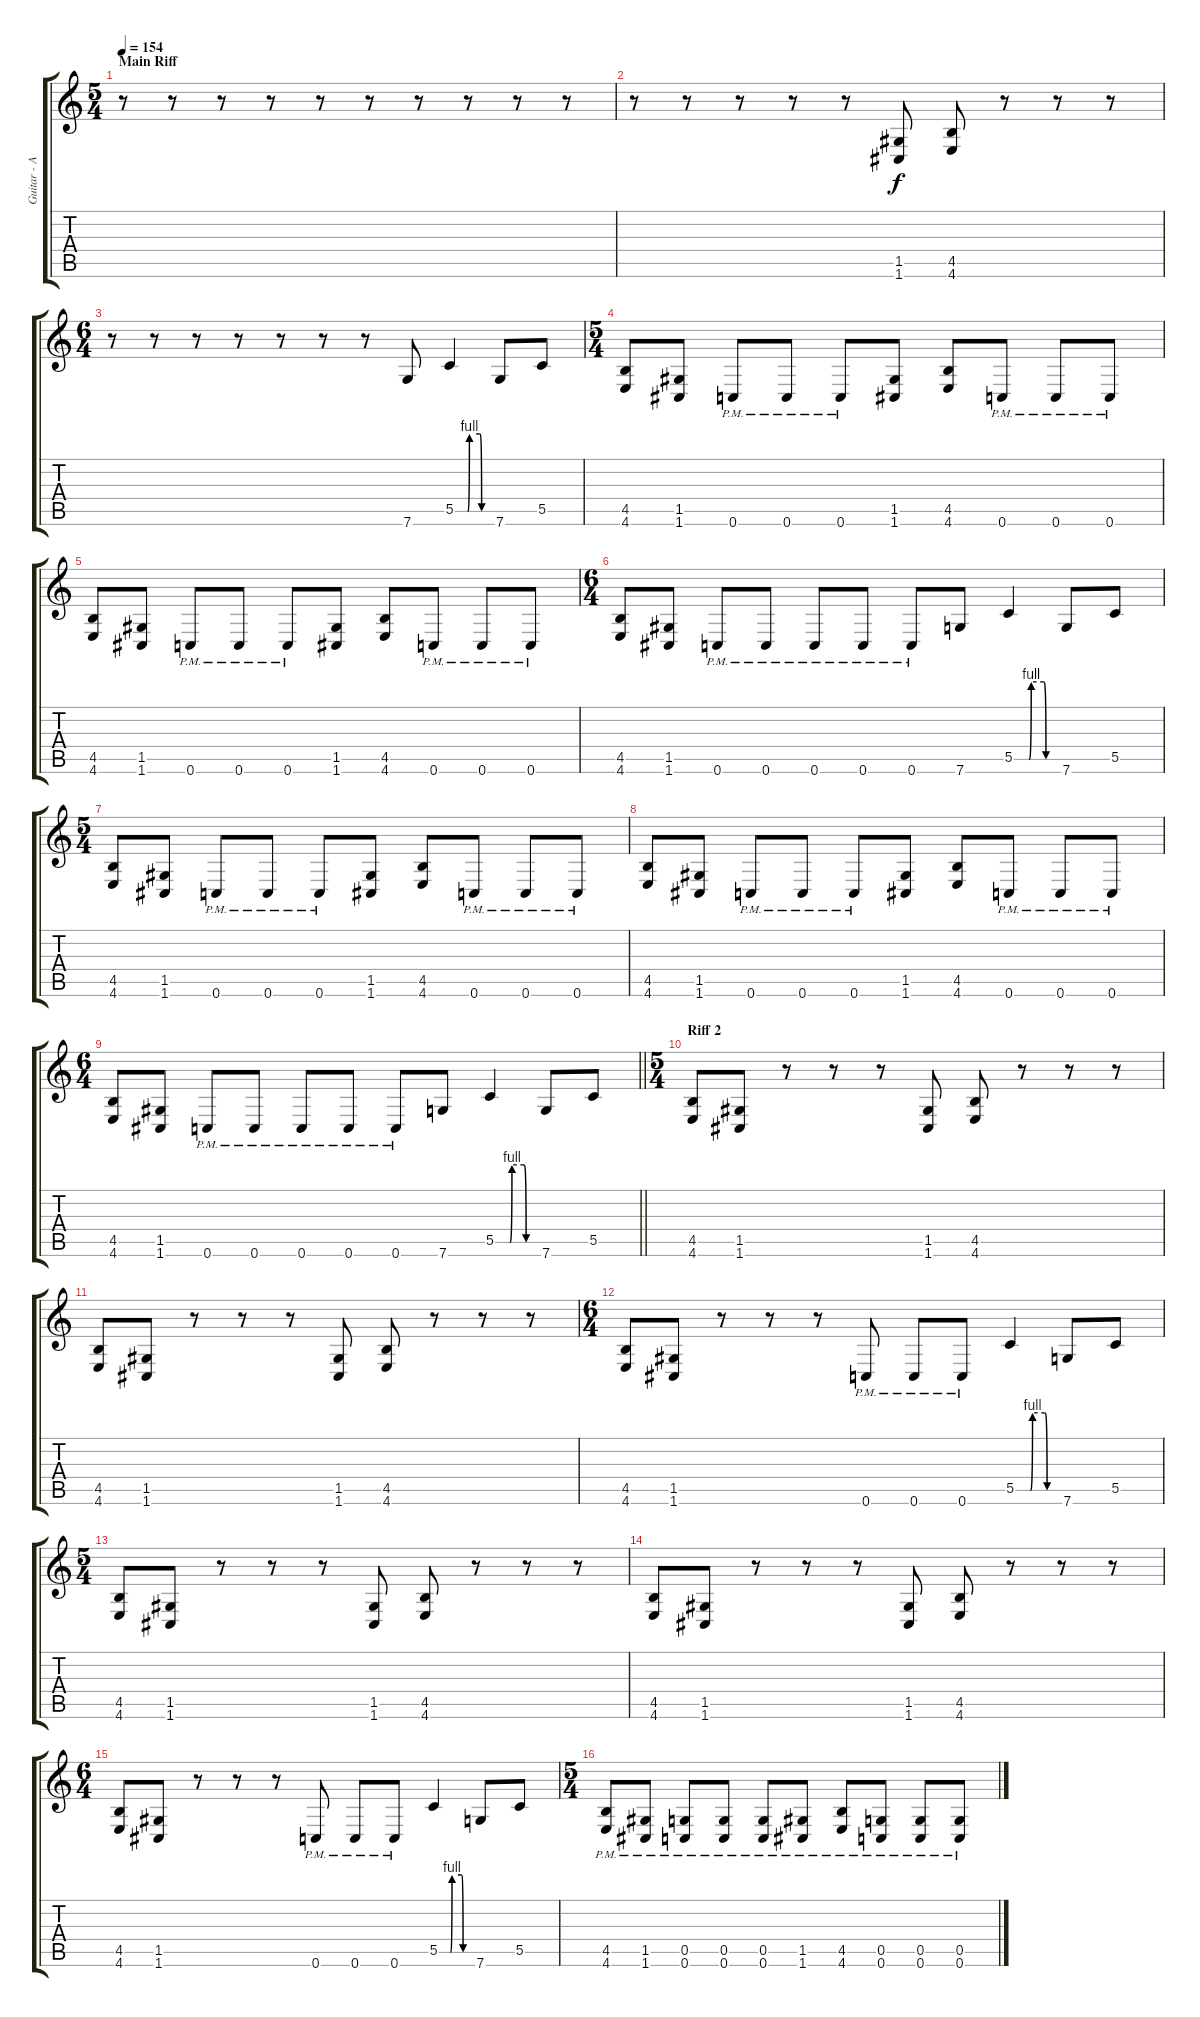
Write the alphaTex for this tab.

\track ("Guitar - Adam Dutkiewicz" "Guitar - A") {instrument overdrivenguitar}
\staff {score tabs}
\tuning (D4 A3 F3 C3 G2 C2) {hide}
\ts (5 4)
\section ("" "Main Riff")
\tempo 154
\clef g2
\ks c
r.8{dy f} r.8 r.8 r.8 r.8 r.8 r.8 r.8 r.8 r.8 |
r.8 r.8 r.8 r.8 r.8 (1.5 1.6).8 (4.5 4.6).8 r.8 r.8 r.8 |
\ts (6 4)
r.8 r.8 r.8 r.8 r.8 r.8 r.8 7.6.8 5.5{be (custom 0 0 10 0 20 0 23 4 40 4 43 0 60 0)}.4 7.6.8 5.5.8 |
\ts (5 4)
(4.5 4.6).8 (1.5 1.6).8 0.6{pm}.8 0.6{pm}.8 0.6{pm}.8 (1.5 1.6).8 (4.5 4.6).8 0.6{pm}.8 0.6{pm}.8 0.6{pm}.8 |
(4.5 4.6).8 (1.5 1.6).8 0.6{pm}.8 0.6{pm}.8 0.6{pm}.8 (1.5 1.6).8 (4.5 4.6).8 0.6{pm}.8 0.6{pm}.8 0.6{pm}.8 |
\ts (6 4)
(4.5 4.6).8 (1.5 1.6).8 0.6{pm}.8 0.6{pm}.8 0.6{pm}.8 0.6{pm}.8 0.6{pm}.8 7.6.8 5.5{be (custom 0 0 10 0 20 0 23 4 40 4 43 0 60 0)}.4 7.6.8 5.5.8 |
\ts (5 4)
(4.5 4.6).8 (1.5 1.6).8 0.6{pm}.8 0.6{pm}.8 0.6{pm}.8 (1.5 1.6).8 (4.5 4.6).8 0.6{pm}.8 0.6{pm}.8 0.6{pm}.8 |
(4.5 4.6).8 (1.5 1.6).8 0.6{pm}.8 0.6{pm}.8 0.6{pm}.8 (1.5 1.6).8 (4.5 4.6).8 0.6{pm}.8 0.6{pm}.8 0.6{pm}.8 |
\ts (6 4)
\barLineRight lightlight
(4.5 4.6).8 (1.5 1.6).8 0.6{pm}.8 0.6{pm}.8 0.6{pm}.8 0.6{pm}.8 0.6{pm}.8 7.6.8 5.5{be (custom 0 0 10 0 20 0 23 4 40 4 43 0 60 0)}.4 7.6.8 5.5.8 |
\ts (5 4)
\section ("" "Riff 2")
(4.5 4.6).8 (1.5 1.6).8 r.8 r.8 r.8 (1.5 1.6).8 (4.5 4.6).8 r.8 r.8 r.8 |
(4.5 4.6).8 (1.5 1.6).8 r.8 r.8 r.8 (1.5 1.6).8 (4.5 4.6).8 r.8 r.8 r.8 |
\ts (6 4)
(4.5 4.6).8 (1.5 1.6).8 r.8 r.8 r.8 0.6{pm}.8 0.6{pm}.8 0.6{pm}.8 5.5{be (custom 0 0 10 0 20 0 23 4 40 4 43 0 60 0)}.4 7.6.8 5.5.8 |
\ts (5 4)
(4.5 4.6).8 (1.5 1.6).8 r.8 r.8 r.8 (1.5 1.6).8 (4.5 4.6).8 r.8 r.8 r.8 |
(4.5 4.6).8 (1.5 1.6).8 r.8 r.8 r.8 (1.5 1.6).8 (4.5 4.6).8 r.8 r.8 r.8 |
\ts (6 4)
(4.5 4.6).8 (1.5 1.6).8 r.8 r.8 r.8 0.6{pm}.8 0.6{pm}.8 0.6{pm}.8 5.5{be (custom 0 0 10 0 20 0 23 4 40 4 43 0 60 0)}.4 7.6.8 5.5.8 |
\ts (5 4)
(4.5 4.6{pm}).8 (1.5 1.6{pm}).8 (0.5 0.6{pm}).8 (0.5 0.6{pm}).8 (0.5 0.6{pm}).8 (1.5 1.6{pm}).8 (4.5 4.6{pm}).8 (0.5 0.6{pm}).8 (0.5 0.6{pm}).8 (0.5 0.6{pm}).8
